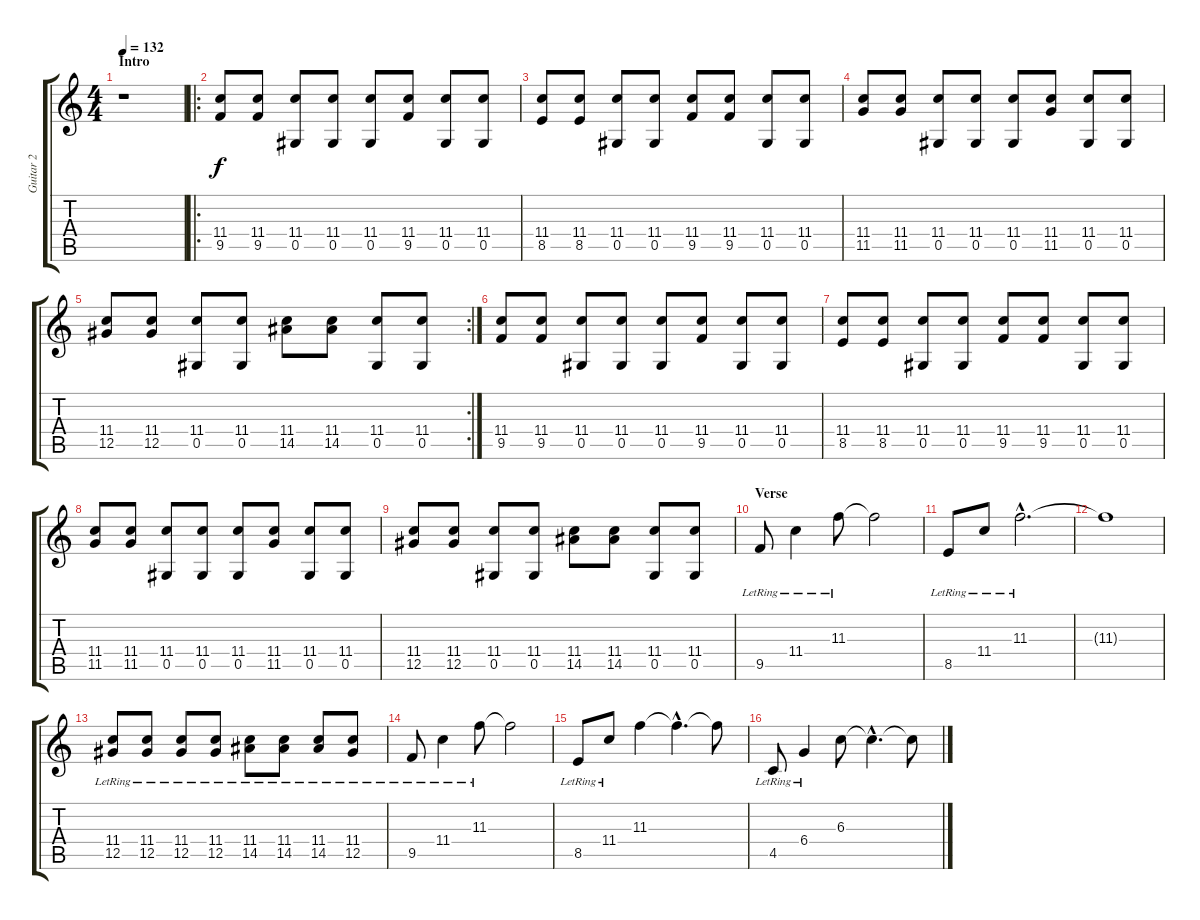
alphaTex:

\track ("Guitar 2" "Guitar 2") {instrument distortionguitar}
\staff {score tabs}
\tuning (Eb4 Bb3 Gb3 Db3 Ab2 Eb2) {hide}
\ts (4 4)
\section ("" "Intro")
\tempo 132
\clef g2
\ks c
r.1{dy f instrument distortionguitar} |
\ro
(11.4 9.5).8 (11.4 9.5).8 (11.4 0.5).8 (11.4 0.5).8 (11.4 0.5).8 (11.4 9.5).8 (11.4 0.5).8 (11.4 0.5).8 |
(11.4 8.5).8 (11.4 8.5).8 (11.4 0.5).8 (11.4 0.5).8 (11.4 9.5).8 (11.4 9.5).8 (11.4 0.5).8 (11.4 0.5).8 |
(11.4 11.5).8 (11.4 11.5).8 (11.4 0.5).8 (11.4 0.5).8 (11.4 0.5).8 (11.4 11.5).8 (11.4 0.5).8 (11.4 0.5).8 |
\rc 2
(11.4 12.5).8 (11.4 12.5).8 (11.4 0.5).8 (11.4 0.5).8 (11.4 14.5).8 (11.4 14.5).8 (11.4 0.5).8 (11.4 0.5).8 |
(11.4 9.5).8 (11.4 9.5).8 (11.4 0.5).8 (11.4 0.5).8 (11.4 0.5).8 (11.4 9.5).8 (11.4 0.5).8 (11.4 0.5).8 |
(11.4 8.5).8 (11.4 8.5).8 (11.4 0.5).8 (11.4 0.5).8 (11.4 9.5).8 (11.4 9.5).8 (11.4 0.5).8 (11.4 0.5).8 |
(11.4 11.5).8 (11.4 11.5).8 (11.4 0.5).8 (11.4 0.5).8 (11.4 0.5).8 (11.4 11.5).8 (11.4 0.5).8 (11.4 0.5).8 |
(11.4 12.5).8 (11.4 12.5).8 (11.4 0.5).8 (11.4 0.5).8 (11.4 14.5).8 (11.4 14.5).8 (11.4 0.5).8 (11.4 0.5).8 |
\section ("" "Verse")
9.5{lr}.8{instrument electricguitarjazz} 11.4{lr}.4 11.3{lr}.8 11.3{t}.2 |
8.5{lr}.8 11.4{lr}.8 11.3{hac lr}.2{d} |
11.3{t}.1 |
(11.4{lr} 12.5{lr}).8 (11.4{lr} 12.5{lr}).8 (11.4{lr} 12.5{lr}).8 (11.4{lr} 12.5{lr}).8 (11.4{lr} 14.5{lr}).8 (11.4{lr} 14.5{lr}).8 (11.4{lr} 14.5{lr}).8 (11.4{lr} 12.5{lr}).8 |
9.5{lr}.8 11.4{lr}.4 11.3{lr}.8 11.3{t}.2 |
8.5{lr}.8 11.4{lr}.8 11.3.4 11.3{hac t}.4{d} 11.3{t}.8 |
4.5{lr}.8 6.4{lr}.4 6.3.8 6.3{hac t}.4{d} 6.3{t}.8
